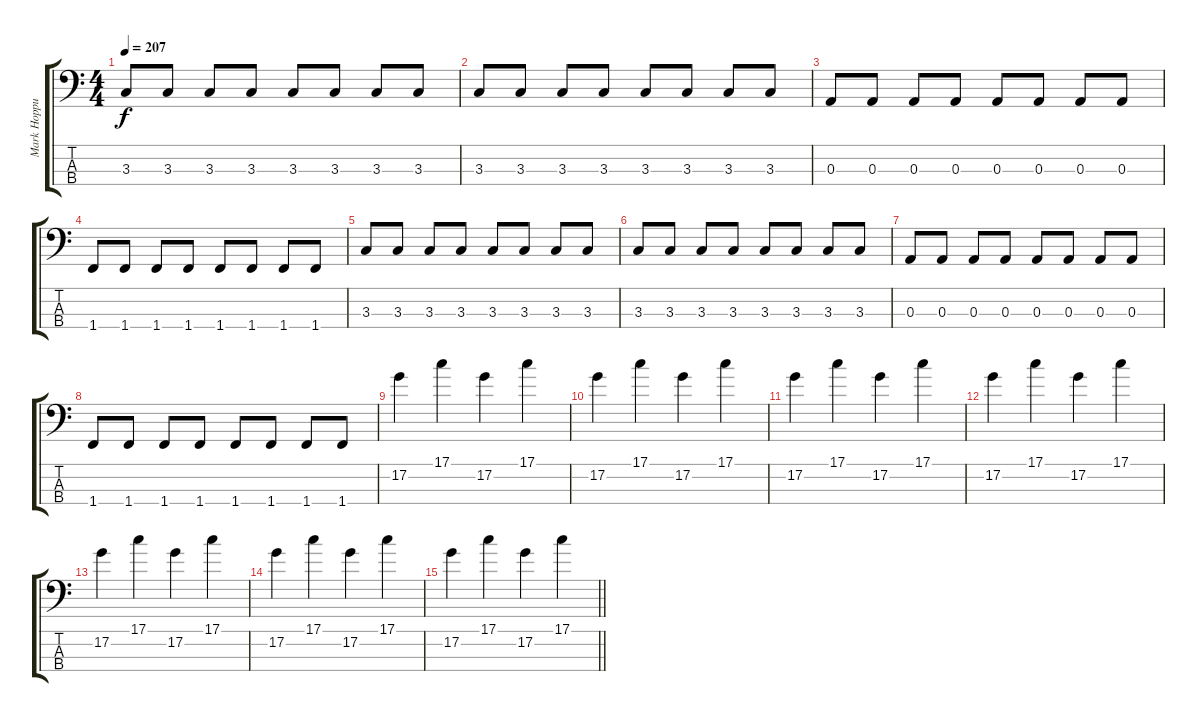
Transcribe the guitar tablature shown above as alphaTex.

\track ("Mark Hoppus" "Mark Hoppu") {instrument electricbasspick}
\staff {score tabs}
\tuning (G2 D2 A1 E1) {hide}
\ts (4 4)
\tempo 207
\clef f4
\ks c
3.3.8{dy f} 3.3.8 3.3.8 3.3.8 3.3.8 3.3.8 3.3.8 3.3.8 |
3.3.8 3.3.8 3.3.8 3.3.8 3.3.8 3.3.8 3.3.8 3.3.8 |
0.3.8 0.3.8 0.3.8 0.3.8 0.3.8 0.3.8 0.3.8 0.3.8 |
1.4.8 1.4.8 1.4.8 1.4.8 1.4.8 1.4.8 1.4.8 1.4.8 |
3.3.8 3.3.8 3.3.8 3.3.8 3.3.8 3.3.8 3.3.8 3.3.8 |
3.3.8 3.3.8 3.3.8 3.3.8 3.3.8 3.3.8 3.3.8 3.3.8 |
0.3.8 0.3.8 0.3.8 0.3.8 0.3.8 0.3.8 0.3.8 0.3.8 |
1.4.8 1.4.8 1.4.8 1.4.8 1.4.8 1.4.8 1.4.8 1.4.8 |
17.2.4 17.1.4 17.2.4 17.1.4 |
17.2.4 17.1.4 17.2.4 17.1.4 |
17.2.4 17.1.4 17.2.4 17.1.4 |
17.2.4 17.1.4 17.2.4 17.1.4 |
17.2.4 17.1.4 17.2.4 17.1.4 |
17.2.4 17.1.4 17.2.4 17.1.4 |
\barLineRight lightlight
17.2.4 17.1.4 17.2.4 17.1.4
